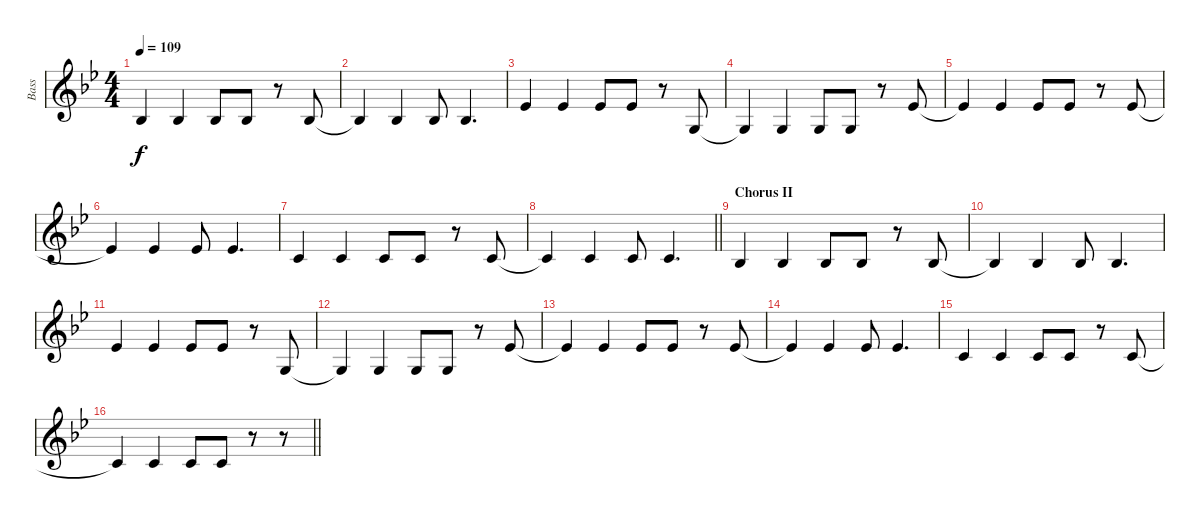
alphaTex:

\track ("Bass" "Bass") {instrument synthbass1}
\staff {score}
\tuning (E4 B3 G3 D3 A2 E2) {hide}
\ts (4 4)
\tempo 109
\clef g2
\ks bb
1.5{t}.4{dy f} 1.5.4 1.5.8 1.5.8 r.8 1.5.8 |
1.5{t}.4 1.5.4 1.5.8 1.5.4{d} |
1.4.4 1.4.4 1.4.8 1.4.8 r.8 3.6.8 |
3.6{t}.4 3.6.4 3.6.8 3.6.8 r.8 1.4.8 |
1.4{t}.4 1.4.4 1.4.8 1.4.8 r.8 1.4.8 |
1.4{t}.4 1.4.4 1.4.8 1.4.4{d} |
3.5.4 3.5.4 3.5.8 3.5.8 r.8 3.5.8 |
\barLineRight lightlight
3.5{t}.4 3.5.4 3.5.8 3.5.4{d} |
\section ("" "Chorus II")
1.5.4 1.5.4 1.5.8 1.5.8 r.8 1.5.8 |
1.5{t}.4 1.5.4 1.5.8 1.5.4{d} |
1.4.4 1.4.4 1.4.8 1.4.8 r.8 3.6.8 |
3.6{t}.4 3.6.4 3.6.8 3.6.8 r.8 1.4.8 |
1.4{t}.4 1.4.4 1.4.8 1.4.8 r.8 1.4.8 |
1.4{t}.4 1.4.4 1.4.8 1.4.4{d} |
3.5.4 3.5.4 3.5.8 3.5.8 r.8 3.5.8 |
\barLineRight lightlight
3.5{t}.4 3.5.4 3.5.8 3.5.8 r.8 r.8
